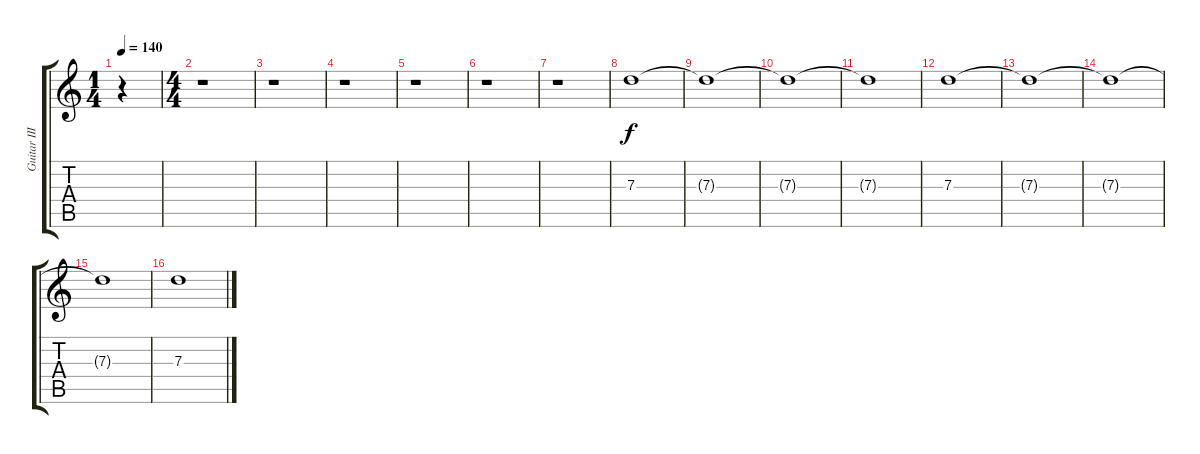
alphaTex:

\track ("Guitar III" "Guitar III") {instrument acousticguitarsteel}
\staff {score tabs}
\tuning (E4 B3 G3 D3 A2 E2) {hide}
\ts (1 4)
\tempo 140
\clef g2
\ks c
r.4{dy f instrument acousticguitarsteel} |
\ts (4 4)
r.1 |
r.1 |
r.1 |
r.1 |
r.1 |
r.1 |
7.3.1 |
7.3{t}.1 |
7.3{t}.1 |
7.3{t}.1 |
7.3.1 |
7.3{t}.1 |
7.3{t}.1 |
7.3{t}.1 |
7.3.1
